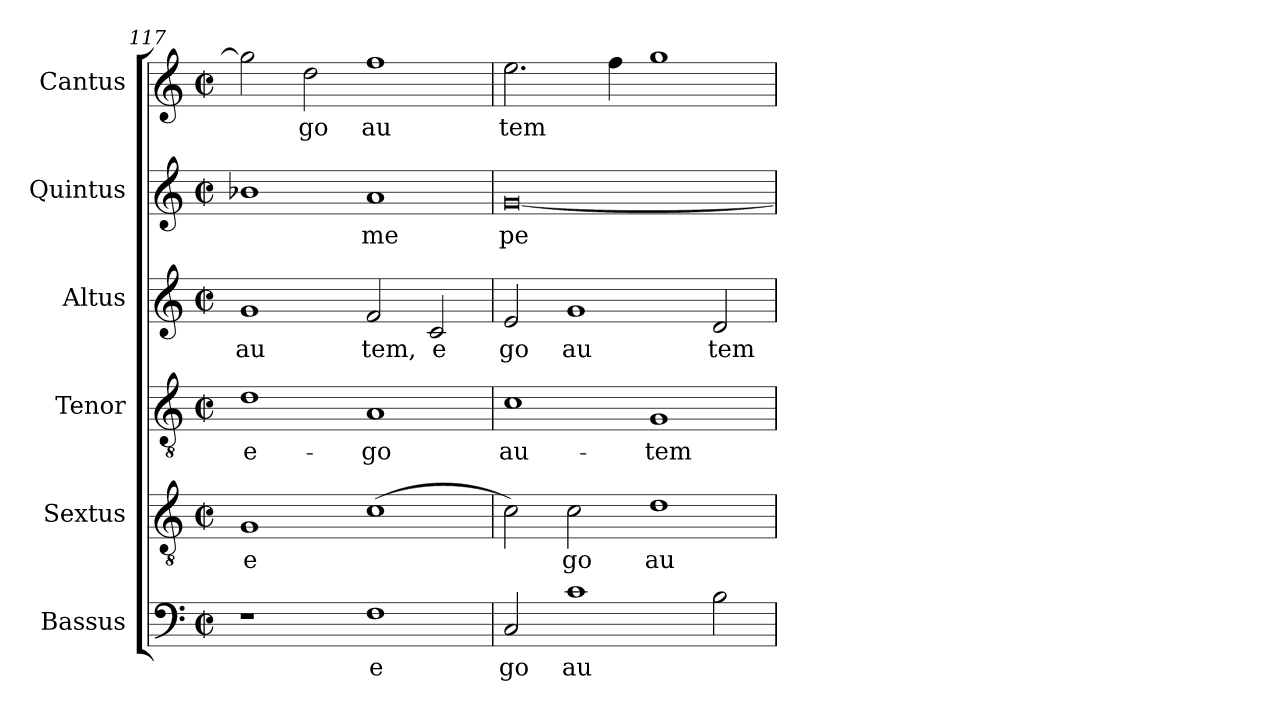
**kern	**text	**kern	**text	**kern	**text	**kern	**text	**kern	**text	**kern	**text
*part6	*part6	*part5	*part5	*part4	*part4	*part3	*part3	*part2	*part2	*part1	*part1
*staff6	*staff6	*staff5	*staff5	*staff4	*staff4	*staff3	*staff3	*staff2	*staff2	*staff1	*staff1
*I"Bassus	*	*I"Sextus	*	*I"Tenor	*	*I"Altus	*	*I"Quintus	*	*I"Cantus	*
*clefF4	*	*clefGv2	*	*clefGv2	*	*clefG2	*	*clefG2	*	*clefG2	*
*	*	*	*	*	*	*k[]	*	*	*	*	*
*	*	*	*	*	*	*C:	*	*	*	*	*
*M2/2	*	*M2/2	*	*M2/2	*	*M2/2	*	*M2/2	*	*M2/2	*
*met(c|)	*	*met(c|)	*	*met(c|)	*	*met(c|)	*	*met(c|)	*	*met(c|)	*
=117	=117	=117	=117	=117	=117	=117	=117	=117	=117	=117	=117
!	!	!	!LO:LY:b:rj	!	!LO:LY:b:cj	!	!LO:LY:b:cj	!	!	!	!
1r	.	1G	e	1d	e-	1g	au	1b-X	.	2gg\]	.
!	!	!	!	!	!	!	!	!	!	!	!LO:LY:b:cj
.	.	.	.	.	.	.	.	.	.	2dd\	go
!	!LO:LY:b:cj	!	!	!	!LO:LY:b:cj	!	!LO:LY:b:cj	!	!LO:LY:b:cj	!	!LO:LY:b:cj
1F	e	(>1c	.	1A	-go	2f/	tem,	1a	me	1ff	au
!	!	!	!	!	!	!	!LO:LY:b:cj	!	!	!	!
.	.	.	.	.	.	2c/	e	.	.	.	.
=118	=118	=118	=118	=118	=118	=118	=118	=118	=118	=118	=118
!	!LO:LY:b:cj	!	!	!	!LO:LY:b:cj	!	!LO:LY:b:cj	!	!LO:LY:b:cj	!	!LO:LY:b
2C/	go	2c\)	.	1c	au-	2e/	go	[<0g	pe	2.ee\	tem
!	!LO:LY:b:cj	!	!LO:LY:b:cj	!	!	!	!LO:LY:b:cj	!	!	!	!
1c	au	2c\	go	.	.	1g	au	.	.	.	.
.	.	.	.	.	.	.	.	.	.	4ff\	.
!	!	!	!LO:LY:b:cj	!	!LO:LY:b:cj	!	!	!	!	!	!
.	.	1d	au	1G	-tem	.	.	.	.	1gg	.
!	!	!	!	!	!	!	!LO:LY:b:cj	!	!	!	!
2B\	.	.	.	.	.	2d/	tem	.	.	.	.
=	=	=	=	=	=	=	=	=	=	=	=
*-	*-	*-	*-	*-	*-	*-	*-	*-	*-	*-	*-
